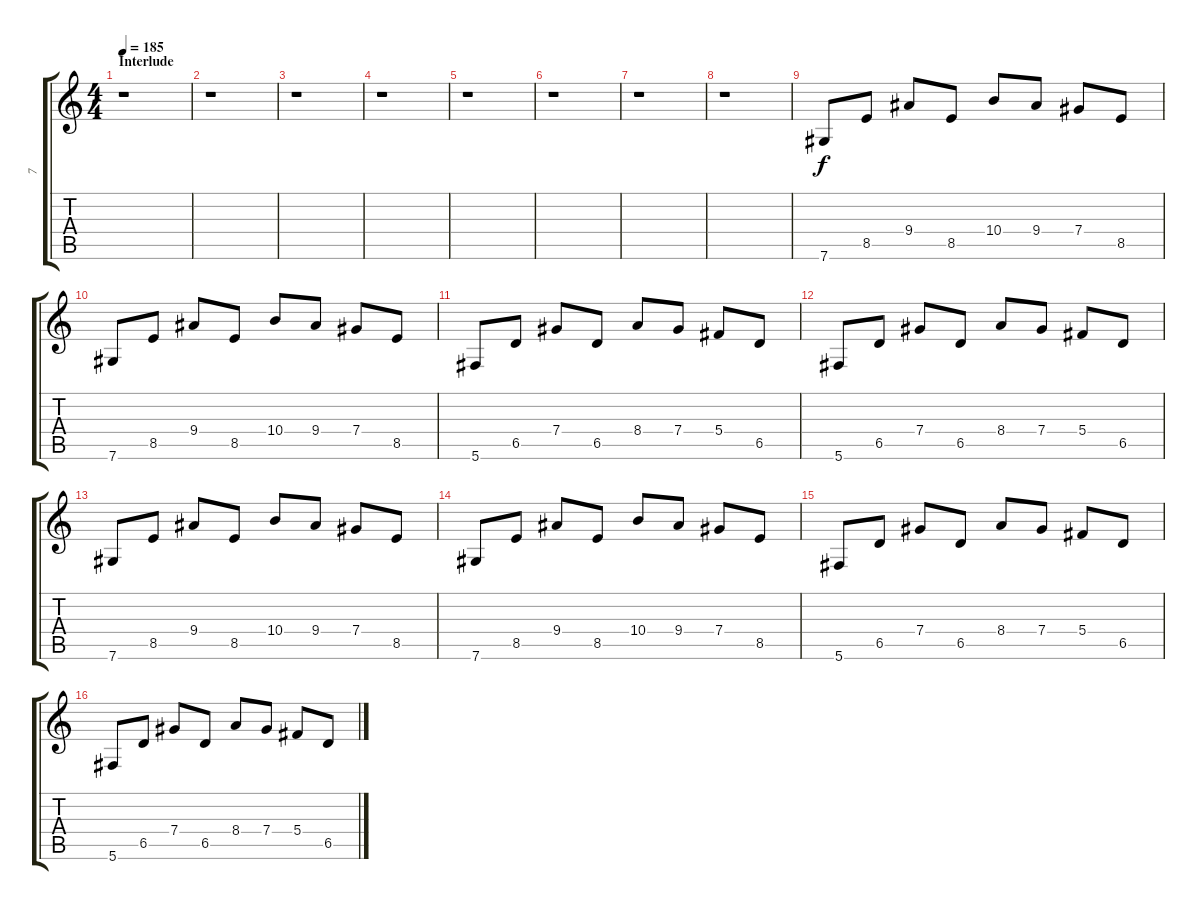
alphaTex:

\track ("7" "7") {instrument overdrivenguitar}
\staff {score tabs}
\tuning (Eb4 Bb3 Gb3 Db3 Ab2 Db2) {hide}
\ts (4 4)
\section ("" "Interlude")
\tempo 185
\clef g2
\ks c
r.1{dy f} |
r.1 |
r.1 |
r.1 |
r.1 |
r.1 |
r.1 |
r.1 |
7.6.8 8.5.8 9.4.8 8.5.8 10.4.8 9.4.8 7.4.8 8.5.8 |
7.6.8 8.5.8 9.4.8 8.5.8 10.4.8 9.4.8 7.4.8 8.5.8 |
5.6.8 6.5.8 7.4.8 6.5.8 8.4.8 7.4.8 5.4.8 6.5.8 |
5.6.8 6.5.8 7.4.8 6.5.8 8.4.8 7.4.8 5.4.8 6.5.8 |
7.6.8 8.5.8 9.4.8 8.5.8 10.4.8 9.4.8 7.4.8 8.5.8 |
7.6.8 8.5.8 9.4.8 8.5.8 10.4.8 9.4.8 7.4.8 8.5.8 |
5.6.8 6.5.8 7.4.8 6.5.8 8.4.8 7.4.8 5.4.8 6.5.8 |
5.6.8 6.5.8 7.4.8 6.5.8 8.4.8 7.4.8 5.4.8 6.5.8
